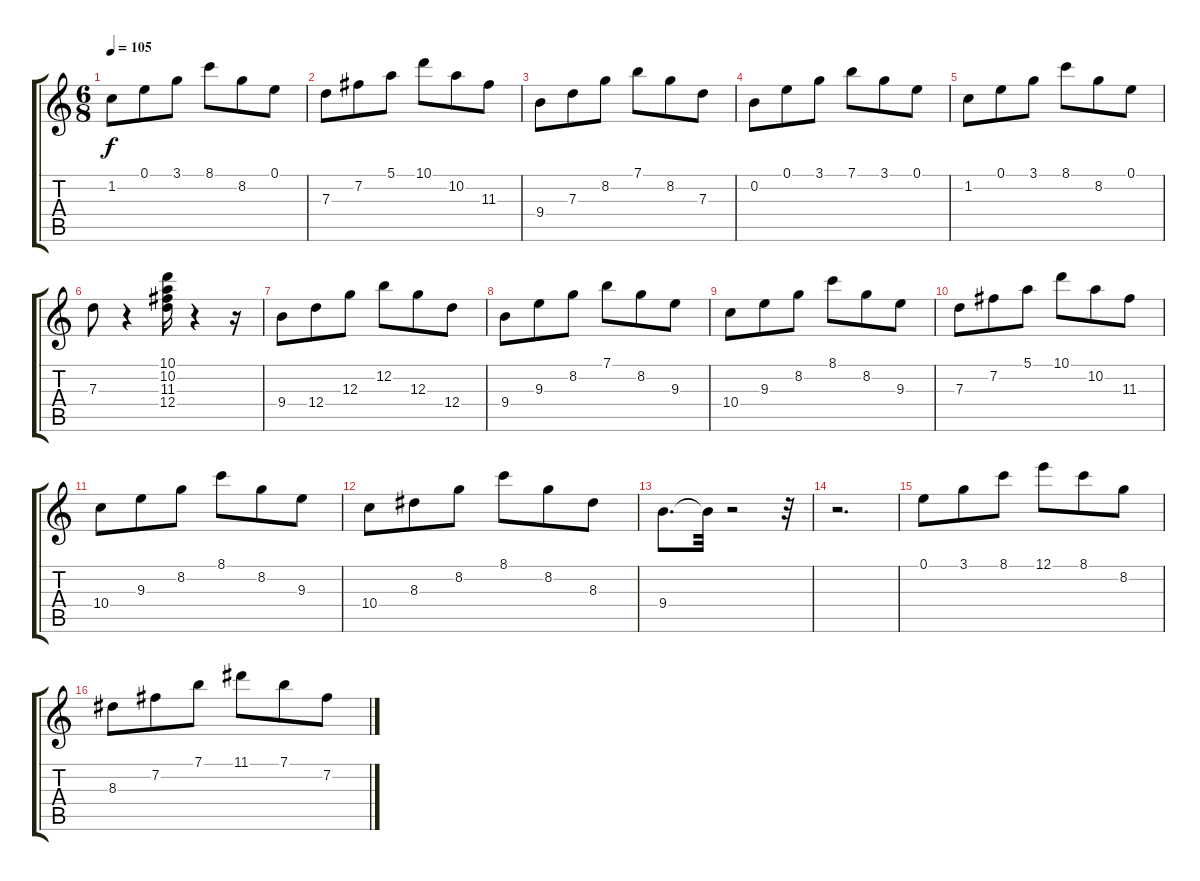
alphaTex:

\track "" {instrument electricbassfinger}
\staff {score tabs}
\tuning (E4 B3 G3 D3 A2 E2) {hide}
\ts (6 8)
\tempo 105
\clef g2
\ks c
1.2.8{dy f} 0.1.8 3.1.8 8.1.8 8.2.8 0.1.8 |
7.3.8 7.2.8 5.1.8 10.1.8 10.2.8 11.3.8 |
9.4.8 7.3.8 8.2.8 7.1.8 8.2.8 7.3.8 |
0.2.8 0.1.8 3.1.8 7.1.8 3.1.8 0.1.8 |
1.2.8 0.1.8 3.1.8 8.1.8 8.2.8 0.1.8 |
7.3.8 r.4 (10.1 10.2 11.3 12.4).16 r.4 r.16 |
9.4.8 12.4.8 12.3.8 12.2.8 12.3.8 12.4.8 |
9.4.8 9.3.8 8.2.8 7.1.8 8.2.8 9.3.8 |
10.4.8 9.3.8 8.2.8 8.1.8 8.2.8 9.3.8 |
7.3.8 7.2.8 5.1.8 10.1.8 10.2.8 11.3.8 |
10.4.8 9.3.8 8.2.8 8.1.8 8.2.8 9.3.8 |
10.4.8 8.3.8 8.2.8 8.1.8 8.2.8 8.3.8 |
9.4.8{d} 9.4{t}.32 r.2 r.32 |
r.2{d} |
0.1.8 3.1.8 8.1.8 12.1.8 8.1.8 8.2.8 |
8.3.8 7.2.8 7.1.8 11.1.8 7.1.8 7.2.8
